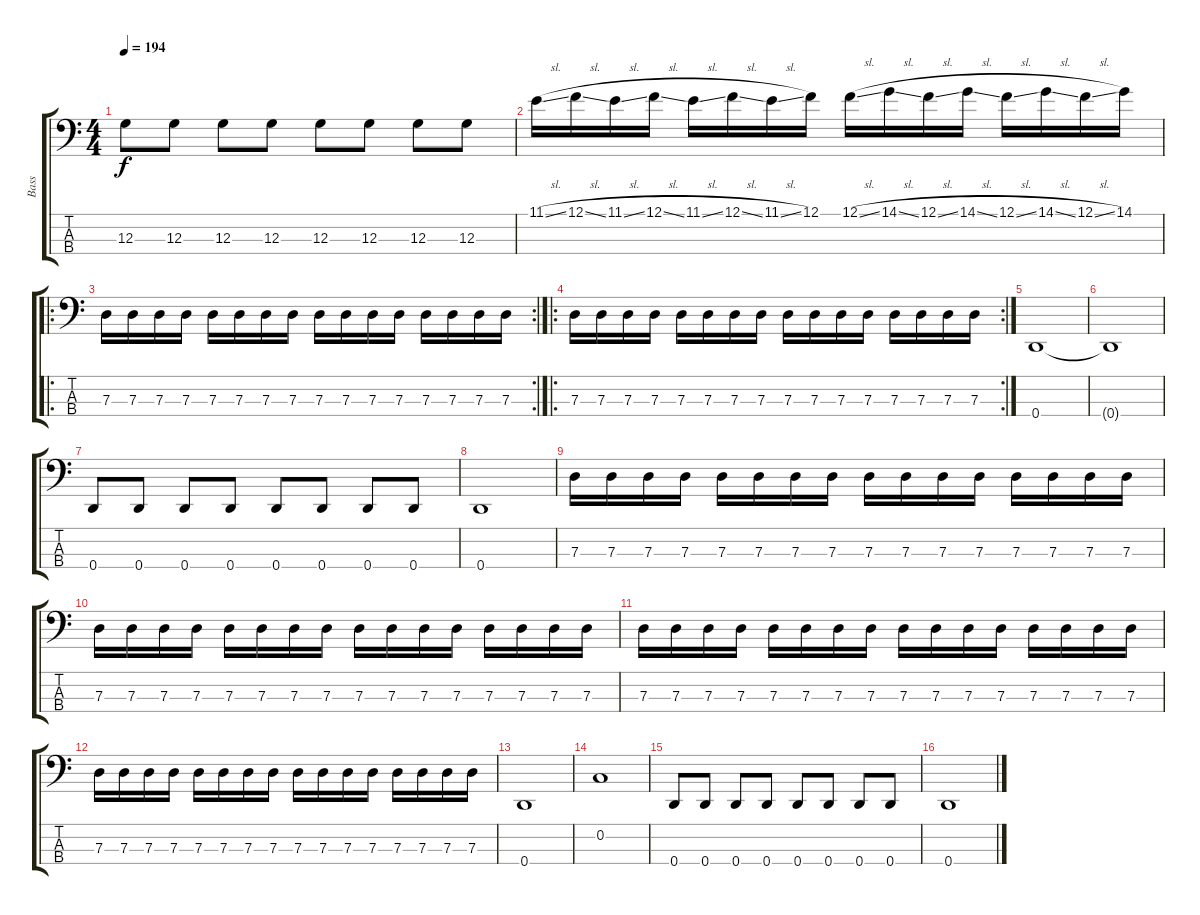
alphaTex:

\track ("Bass" "Bass") {instrument electricbassfinger}
\staff {score tabs}
\tuning (F2 C2 G1 D1) {hide}
\ts (4 4)
\tempo 194
\clef f4
\ks c
12.3.8{dy f} 12.3.8 12.3.8 12.3.8 12.3.8 12.3.8 12.3.8 12.3.8 |
11.1{sl}.16 12.1{sl}.16 11.1{sl}.16 12.1{sl}.16 11.1{sl}.16 12.1{sl}.16 11.1{sl}.16 12.1.16 12.1{sl}.16 14.1{sl}.16 12.1{sl}.16 14.1{sl}.16 12.1{sl}.16 14.1{sl}.16 12.1{sl}.16 14.1.16 |
\ro
\rc 2
7.3.16 7.3.16 7.3.16 7.3.16 7.3.16 7.3.16 7.3.16 7.3.16 7.3.16 7.3.16 7.3.16 7.3.16 7.3.16 7.3.16 7.3.16 7.3.16 |
\ro
\rc 2
7.3.16 7.3.16 7.3.16 7.3.16 7.3.16 7.3.16 7.3.16 7.3.16 7.3.16 7.3.16 7.3.16 7.3.16 7.3.16 7.3.16 7.3.16 7.3.16 |
0.4.1 |
0.4{t}.1 |
0.4.8 0.4.8 0.4.8 0.4.8 0.4.8 0.4.8 0.4.8 0.4.8 |
0.4.1 |
7.3.16 7.3.16 7.3.16 7.3.16 7.3.16 7.3.16 7.3.16 7.3.16 7.3.16 7.3.16 7.3.16 7.3.16 7.3.16 7.3.16 7.3.16 7.3.16 |
7.3.16 7.3.16 7.3.16 7.3.16 7.3.16 7.3.16 7.3.16 7.3.16 7.3.16 7.3.16 7.3.16 7.3.16 7.3.16 7.3.16 7.3.16 7.3.16 |
7.3.16 7.3.16 7.3.16 7.3.16 7.3.16 7.3.16 7.3.16 7.3.16 7.3.16 7.3.16 7.3.16 7.3.16 7.3.16 7.3.16 7.3.16 7.3.16 |
7.3.16 7.3.16 7.3.16 7.3.16 7.3.16 7.3.16 7.3.16 7.3.16 7.3.16 7.3.16 7.3.16 7.3.16 7.3.16 7.3.16 7.3.16 7.3.16 |
0.4.1 |
0.2.1 |
0.4.8 0.4.8 0.4.8 0.4.8 0.4.8 0.4.8 0.4.8 0.4.8 |
0.4.1
